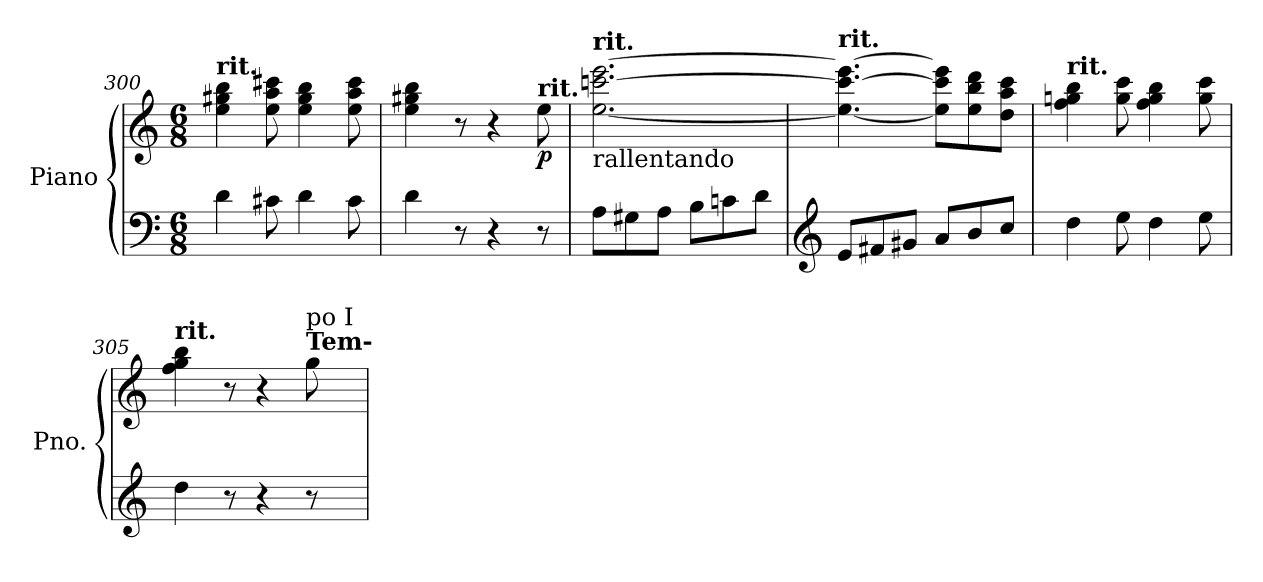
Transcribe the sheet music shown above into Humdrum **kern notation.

**kern	**kern	**dynam
*part1	*part1	*part1
*staff2	*staff1	*staff1/2
*I"Piano	*	*
*I'Pno.	*	*
*clefF4	*clefG2	*
*k[]	*k[]	*
*M6/8	*M6/8	*
=300	=300	=300
!	!LO:TX:a:B:t=rit.	!
4d\	4ee\ 4gg#X\ 4bb\	.
8c#X\	8ee\ 8aa\ 8ccc#X\	.
4d\	4ee\ 4gg#\ 4bb\	.
8c#\	8ee\ 8aa\ 8ccc#\	.
=301	=301	=301
4d\	4ee\ 4gg#X\ 4bb\	.
8r	8r	.
*	*MM95	*
4r	4r	.
!	!LO:TX:a:B:t=rit.	!
!	!	!LO:DY:b
8r	8ee\	p
=302	=302	=302
!	!LO:TX:a:B:t=rit.	!
!	!LO:TX:b:t=rallentando	!
8A\L	[2.ee\ [2.cccn\ [2.eee\	.
8G#X\	.	.
8A\J	.	.
8B\L	.	.
8cn\	.	.
8d\J	.	.
=303	=303	=303
*clefG2	*	*
!	!LO:TX:a:B:t=rit.	!
8e/L	4.ee\_ 4.ccc\_ 4.eee\_	.
8f#X/	.	.
8g#X/J	.	.
8a/L	8ee\] 8ccc\] 8eee\]L	.
8b/	8ee\ 8bb\ 8ddd\	.
8cc/J	8dd\ 8aa\ 8ccc\J	.
=304	=304	=304
!	!LO:TX:a:B:t=rit.	!
4dd\	4ff\ 4ggn\ 4bb\	.
8ee\	8gg\ 8ccc\	.
4dd\	4ff\ 4gg\ 4bb\	.
8ee\	8gg\ 8ccc\	.
!!LO:LB:g=z
=305	=305	=305
!	!LO:TX:a:B:t=rit.	!
4dd\	4ff\ 4gg\ 4bb\	.
8r	8r	.
*	*MM95	*
4r	4r	.
!	!LO:TX:a:B:t=Tem-	!
!	!LO:TX:a:t=po I	!
8r	8gg\	.
=	=	=
*-	*-	*-
